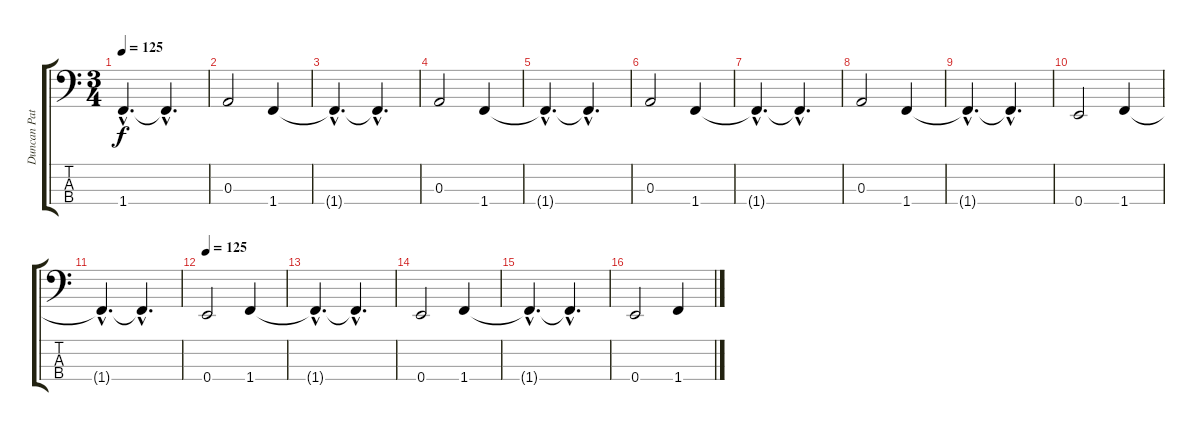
\track ("Duncan Patterson (Bass Guitar)" "Duncan Pat") {instrument electricbassfinger}
\staff {score tabs}
\tuning (G2 D2 A1 E1) {hide}
\ts (3 4)
\tempo 125
\clef f4
\ks c
1.4{hac t}.4{d dy f} 1.4{hac t}.4{d} |
0.3.2 1.4.4 |
1.4{hac t}.4{d} 1.4{hac t}.4{d} |
0.3.2 1.4.4 |
1.4{hac t}.4{d} 1.4{hac t}.4{d} |
0.3.2 1.4.4 |
1.4{hac t}.4{d} 1.4{hac t}.4{d} |
0.3.2 1.4.4 |
1.4{hac t}.4{d} 1.4{hac t}.4{d} |
0.4.2 1.4.4 |
1.4{hac t}.4{d} 1.4{hac t}.4{d} |
\tempo 125
0.4.2 1.4.4 |
1.4{hac t}.4{d} 1.4{hac t}.4{d} |
0.4.2 1.4.4 |
1.4{hac t}.4{d} 1.4{hac t}.4{d} |
0.4.2 1.4.4
